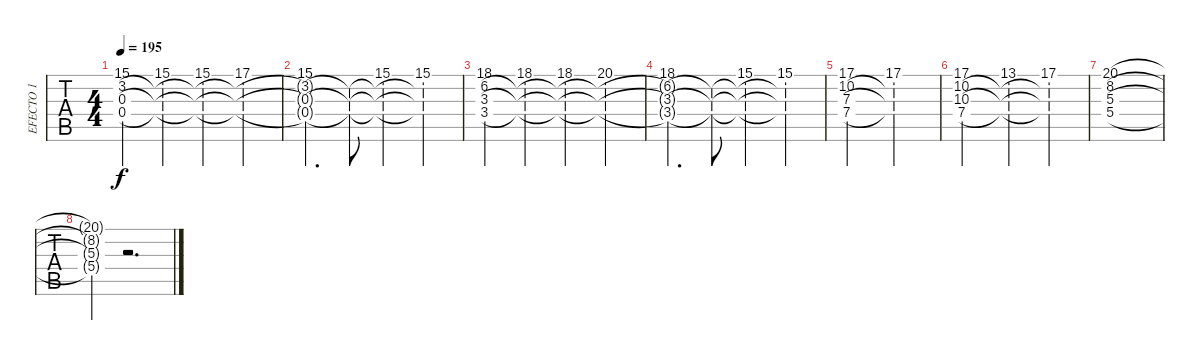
\track ("EFECTO 1" "EFECTO 1") {instrument pad4choir}
\staff {tabs}
\tuning (Eb4 Bb3 Gb3 Db3 Ab2 Eb2) {hide}
\ts (4 4)
\tempo 195
\clef g2
\ks c
(15.1 3.2 0.3 0.4).4{dy f} (15.1 3.2{t} 0.3{t} 0.4{t}).4 (15.1 3.2{t} 0.3{t} 0.4{t}).4 (17.1 3.2{t} 0.3{t} 0.4{t}).4 |
(15.1 3.2{t} 0.3{t} 0.4{t}).4{d} (3.2{t} 0.3{t} 0.4{t}).8 (15.1 3.2{t} 0.3{t} 0.4{t}).4 (15.1 3.2{t} 0.3{t} 0.4{t}).4 |
(18.1 6.2 3.3 3.4).4 (18.1 6.2{t} 3.3{t} 3.4{t}).4 (18.1 6.2{t} 3.3{t} 3.4{t}).4 (20.1 6.2{t} 3.3{t} 3.4{t}).4 |
(18.1 6.2{t} 3.3{t} 3.4{t}).4{d} (6.2{t} 3.3{t} 3.4{t}).8 (15.1 6.2{t} 3.3{t} 3.4{t}).4 (15.1 6.2{t} 3.3{t} 3.4{t}).4 |
(17.1 10.2 7.3 7.4).2 (17.1 10.2{t} 7.3{t} 7.4{t}).2 |
(17.1 10.2 10.3 7.4).2 (13.1 10.2{t} 10.3{t} 7.4{t}).4 (17.1 10.2{t} 10.3{t} 7.4{t}).4 |
(20.1 8.2 5.3 5.4).1 |
(20.1{t} 8.2{t} 5.3{t} 5.4{t}).4 r.2{d}
